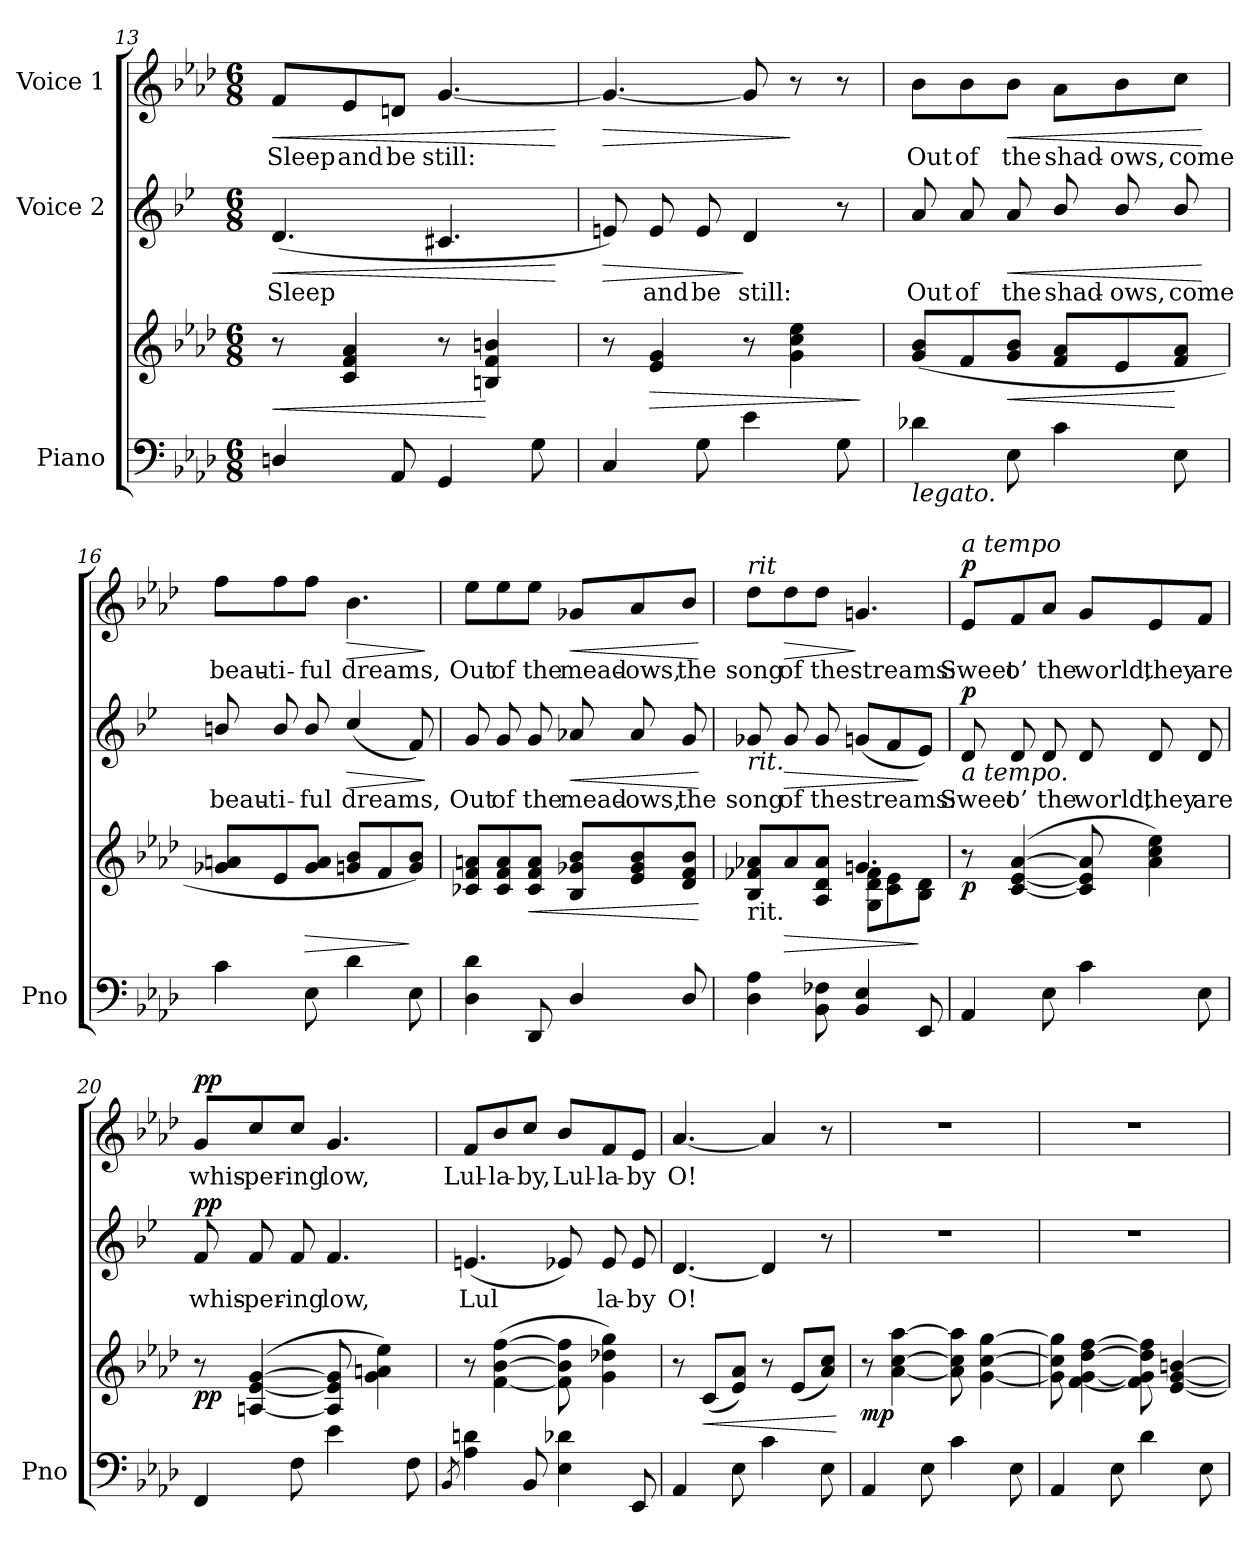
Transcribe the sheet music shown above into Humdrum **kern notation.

**kern	**kern	**dynam	**kern	**text	**dynam	**kern	**text	**dynam
*part3	*part3	*part3	*part2	*part2	*part2	*part1	*part1	*part1
*staff4	*staff3	*staff3/4	*staff2	*staff2	*staff2	*staff1	*staff1	*staff1
*I"Piano	*	*	*I"Voice 2	*	*	*I"Voice 1	*	*
*I'Pno	*	*	*	*	*	*	*	*
!!LO:PB:g=z
*clefF4	*clefG2	*	*clefG2	*	*	*clefG2	*	*
*	*	*	*ITrd1c2	*	*	*	*	*
*k[b-e-a-d-]	*k[b-e-a-d-]	*	*k[b-e-a-d-]	*	*	*k[b-e-a-d-]	*	*
*M6/8	*M6/8	*	*M6/8	*	*	*M6/8	*	*
=13	=13	=13	=13	=13	=13	=13	=13	=13
!	!	!LO:HP:b	!	!LO:LY:b	!LO:HP:b	!	!LO:LY:b	!LO:HP:b
4Dn/	8r	<	(4.c/	Sleep	<	8f/L	Sleep	<
!	!	!	!	!	!	!	!LO:LY:b	!
.	4c/ 4f/ 4a-/	.	.	.	.	8e-/	and	.
!	!	!	!	!	!	!	!LO:LY:b	!
8AA-/	.	.	.	.	.	8dn/J	be	.
!	!	!	!	!	!	!	!LO:LY:b	!
4GG/	8r	.	4.Bn/	.	.	[4.g/	still:	.
.	4Bn/ 4f/ 4bn/	[	.	.	.	.	.	.
8G\	.	.	.	.	.	.	.	.
.	.	.	.	.	[	.	.	[
=14	=14	=14	=14	=14	=14	=14	=14	=14
!	!	!	!	!	!LO:HP:b	!	!	!LO:HP:b
4C/	8r	.	8dn/)	.	>	4.g/_	.	>
!	!	!LO:HP:b	!	!LO:LY:b	!	!	!	!
.	4e-/ 4g/	>	8d/	and	.	.	.	.
!	!	!	!	!LO:LY:b	!	!	!	!
8G\	.	.	8d/	be	.	.	.	.
!	!	!	!	!LO:LY:b	!	!	!	!
4e-\	8r	.	4c/	still:	]	8g/]	.	.
.	4g\ 4cc\ 4ee-\	.	.	.	.	8r	.	]
8G\	.	.	8r	.	.	8r	.	.
.	.	]	.	.	.	.	.	.
=15	=15	=15	=15	=15	=15	=15	=15	=15
!LO:TX:b:i:t=legato.	!	!	!	!	!	!	!	!
!	!	!	!	!LO:LY:b	!	!	!LO:LY:b	!
4d-X\	(8g/ 8b-/L	.	8g/	Out	.	8b-\L	Out	.
!	!	!	!	!LO:LY:b	!	!	!LO:LY:b	!
.	8f/	.	8g/	of	.	8b-\	of	.
!	!	!LO:HP:b	!	!LO:LY:b	!LO:HP:b	!	!LO:LY:b	!LO:HP:b
8E-\	8g/ 8b-/J	<	8g/	the	<	8b-\J	the	<
!	!	!	!	!LO:LY:b	!	!	!LO:LY:b	!
4c\	8f/ 8a-/L	.	8a-/	shad-	.	8a-\L	shad-	.
!	!	!	!	!LO:LY:b	!	!	!LO:LY:b	!
.	8e-/	.	8a-/	-ows,	.	8b-\	-ows,	.
!	!	!	!	!LO:LY:b	!	!	!LO:LY:b	!
8E-\	8f/ 8a-/J	[	8a-/	come	.	8cc\J	come	.
.	.	.	.	.	[	.	.	[
=16	=16	=16	=16	=16	=16	=16	=16	=16
!	!	!	!	!LO:LY:b	!	!	!LO:LY:b	!
4c\	8g-X/ 8an/L	.	8an/	beau-	.	8ff\L	beau-	.
!	!	!	!	!LO:LY:b	!	!	!LO:LY:b	!
.	8e-/	.	8a/	-ti-	.	8ff\	-ti-	.
!	!	!LO:HP:b	!	!LO:LY:b	!	!	!LO:LY:b	!
8E-\	8g-/ 8a/J	>	8a/	-ful	.	8ff\J	-ful	.
!	!	!	!	!LO:LY:b	!LO:HP:b	!	!LO:LY:b	!LO:HP:b
4d-\	8gn/ 8b-/L	.	(4b-/	dreams,	>	4.b-\	dreams,	>
.	8f/	.	.	.	.	.	.	.
8E-\	8g/ 8b-/J)	]	8e-/)	.	.	.	.	.
.	.	.	.	.	]	.	.	]
!!LO:LB:g=z
=17	=17	=17	=17	=17	=17	=17	=17	=17
!	!	!	!	!LO:LY:b	!	!	!LO:LY:b	!
4D-\ 4d-\	8c-X/ 8f/ 8an/L	.	8f/	Out	.	8ee-\L	Out	.
!	!	!	!	!LO:LY:b	!	!	!LO:LY:b	!
.	8c-/ 8f/ 8a/	.	8f/	of	.	8ee-\	of	.
!	!	!LO:HP:b	!	!LO:LY:b	!	!	!LO:LY:b	!
8DD-/	8c-/ 8f/ 8a/J	<	8f/	the	.	8ee-\J	the	.
!	!	!	!	!LO:LY:b	!LO:HP:b	!	!LO:LY:b	!LO:HP:b
4D-/	8B-/ 8g-X/ 8b-/L	.	8g-X/	mead-	<	8g-X/L	mead-	<
!	!	!	!	!LO:LY:b	!	!	!LO:LY:b	!
.	8e-/ 8g-/ 8b-/	.	8g-/	-ows,	.	8a-/	-ows,	.
!	!	!	!	!LO:LY:b	!	!	!LO:LY:b	!
8D-/	8d-/ 8f/ 8b-/J	.	8f/	the	.	8b-/J	the	.
.	.	[	.	.	[	.	.	[
=18	=18	=18	=18	=18	=18	=18	=18	=18
*	*^	*	*	*	*	*	*	*
!	!	!	!	!	!	!	!LO:TX:a:i:t=rit	!	!
!	!	!	!	!LO:TX:b:i:t=rit.	!	!	!	!	!
!	!LO:TX:b:t=rit.	!	!	!	!	!	!	!	!
!	!	!	!	!	!LO:LY:b	!	!	!LO:LY:b	!
4D-\ 4A-\	8B-/ 8f-X/ 8a-X/L	4.ryy	.	8f-X/	song	.	8dd-\L	song	.
!	!	!	!LO:HP:b	!	!LO:LY:b	!LO:HP:b	!	!LO:LY:b	!LO:HP:b
.	8a-/	.	>	8f-/	of	>	8dd-\	of	>
!	!	!	!	!	!LO:LY:b	!	!	!LO:LY:b	!
8BB-\ 8F-X\	8A-/ 8d-/ 8a-/J	.	.	8f-/	the	.	8dd-\J	the	.
!	!	!	!	!	!LO:LY:b	!	!	!LO:LY:b	!
4BB-/ 4E-/	4.gn/	8G\ 8d-\ 8f-\L	.	(8fn/L	streams:	.	4.gn/	streams:	]
.	.	8c\ 8e-\	.	8e-/	.	.	.	.	.
8EE-/	.	8B-\ 8d-\J	]	8d-/J)	.	]	.	.	.
=19	=19	=19	=19	=19	=19	=19	=19	=19	=19
!	!	!	!	!	!	!	!LO:TX:a:i:t=a tempo	!	!
!	!	!	!	!LO:TX:b:i:t=a tempo.	!	!	!	!	!
!	!LO:TX:b:i:t=a tempo.	!	!	!	!	!	!	!	!
!	!	!	!LO:DY:b	!	!LO:LY:b	!LO:DY:a	!	!LO:LY:b	!LO:DY:a
*	*v	*v	*	*	*	*	*	*	*
4AA-/	8r	p	8c/	Sweet	p	8e-/L	Sweet	p
!	!	!	!	!LO:LY:b	!	!	!LO:LY:b	!
.	([4c/ [4e-/ [4a-/	.	8c/	o’	.	8f/	o’	.
!	!	!	!	!LO:LY:b	!	!	!LO:LY:b	!
8E-\	.	.	8c/	the	.	8a-/J	the	.
!	!	!	!	!LO:LY:b	!	!	!LO:LY:b	!
4c\	8c/] 8e-/] 8a-/]	.	8c/	world,	.	8g/L	world,	.
!	!	!	!	!LO:LY:b	!	!	!LO:LY:b	!
.	4a-\ 4cc\ 4ee-\)	.	8c/	they	.	8e-/	they	.
!	!	!	!	!LO:LY:b	!	!	!LO:LY:b	!
8E-\	.	.	8c/	are	.	8f/J	are	.
=20	=20	=20	=20	=20	=20	=20	=20	=20
!	!	!LO:DY:b	!	!LO:LY:b	!LO:DY:a	!	!LO:LY:b	!LO:DY:a
4FF/	8r	pp	8e-/	whis-	pp	8g/L	whis-	pp
!	!	!	!	!LO:LY:b	!	!	!LO:LY:b	!
.	([4An/ [4e-/ [4g/	.	8e-/	-per-	.	8cc/	-per-	.
!	!	!	!	!LO:LY:b	!	!	!LO:LY:b	!
8F\	.	.	8e-/	-ing	.	8cc/J	-ing	.
!	!	!	!	!LO:LY:b	!	!	!LO:LY:b	!
4e-\	8A/] 8e-/] 8g/]	.	4.e-/	low,	.	4.g/	low,	.
.	4g\ 4an\ 4ee-\)	.	.	.	.	.	.	.
8F\	.	.	.	.	.	.	.	.
!!LO:LB:g=z
=21	=21	=21	=21	=21	=21	=21	=21	=21
8qBB-/	.	.	.	.	.	.	.	.
!	!	!	!	!LO:LY:b	!	!	!LO:LY:b	!
4A-\ 4dn\	8r	.	(4.dn/	Lul	.	8f/L	Lul-	.
!	!	!	!	!	!	!	!LO:LY:b	!
.	([4f\ [4b-\ [4ff\	.	.	.	.	8b-/	-la-	.
!	!	!	!	!	!	!	!LO:LY:b	!
8BB-/	.	.	.	.	.	8cc/J	-by,	.
!	!	!	!	!	!	!	!LO:LY:b	!
4E-\ 4d-X\	8f\] 8b-\] 8ff\]	.	8d-X/)	.	.	8b-/L	Lul-	.
!	!	!	!	!LO:LY:b	!	!	!LO:LY:b	!
.	4g\ 4dd-X\ 4gg\)	.	8d-/	la-	.	8f/	-la-	.
!	!	!	!	!LO:LY:b	!	!	!LO:LY:b	!
8EE-/	.	.	8d-/	-by	.	8e-/J	-by	.
=22	=22	=22	=22	=22	=22	=22	=22	=22
!	!	!	!	!LO:LY:b	!	!	!LO:LY:b	!
4AA-/	8r	.	[4.c/	O!	.	[4.a-/	O!	.
!	!	!LO:HP:b	!	!	!	!	!	!
.	(8c/L	<	.	.	.	.	.	.
8E-\	8e-/ 8a-/J)	.	.	.	.	.	.	.
4c\	8r	.	4c/]	.	.	4a-/]	.	.
.	(8e-/L	.	.	.	.	.	.	.
8E-\	8a-/ 8cc/J)	.	8r	.	.	8r	.	.
.	.	[	.	.	.	.	.	.
=23	=23	=23	=23	=23	=23	=23	=23	=23
!	!	!LO:DY:b	!	!	!	!	!	!
4AA-/	8r	mp	2.r	.	.	2.r	.	.
.	[4a-\ [4cc\ [4aa-\	.	.	.	.	.	.	.
8E-\	.	.	.	.	.	.	.	.
4c\	8a-\] 8cc\] 8aa-\]	.	.	.	.	.	.	.
.	[4g\ [4cc\ [4gg\	.	.	.	.	.	.	.
8E-\	.	.	.	.	.	.	.	.
=24	=24	=24	=24	=24	=24	=24	=24	=24
4AA-/	8g\] 8cc\] 8gg\]	.	2.r	.	.	2.r	.	.
.	[4f\ [4g\ [4dd-\ [4ff\	.	.	.	.	.	.	.
8E-\	.	.	.	.	.	.	.	.
4d-\	8f\] 8g\] 8dd-\] 8ff\]	.	.	.	.	.	.	.
.	[4e-/ [4g/ [4bn/	.	.	.	.	.	.	.
8E-\	.	.	.	.	.	.	.	.
=	=	=	=	=	=	=	=	=
*-	*-	*-	*-	*-	*-	*-	*-	*-
